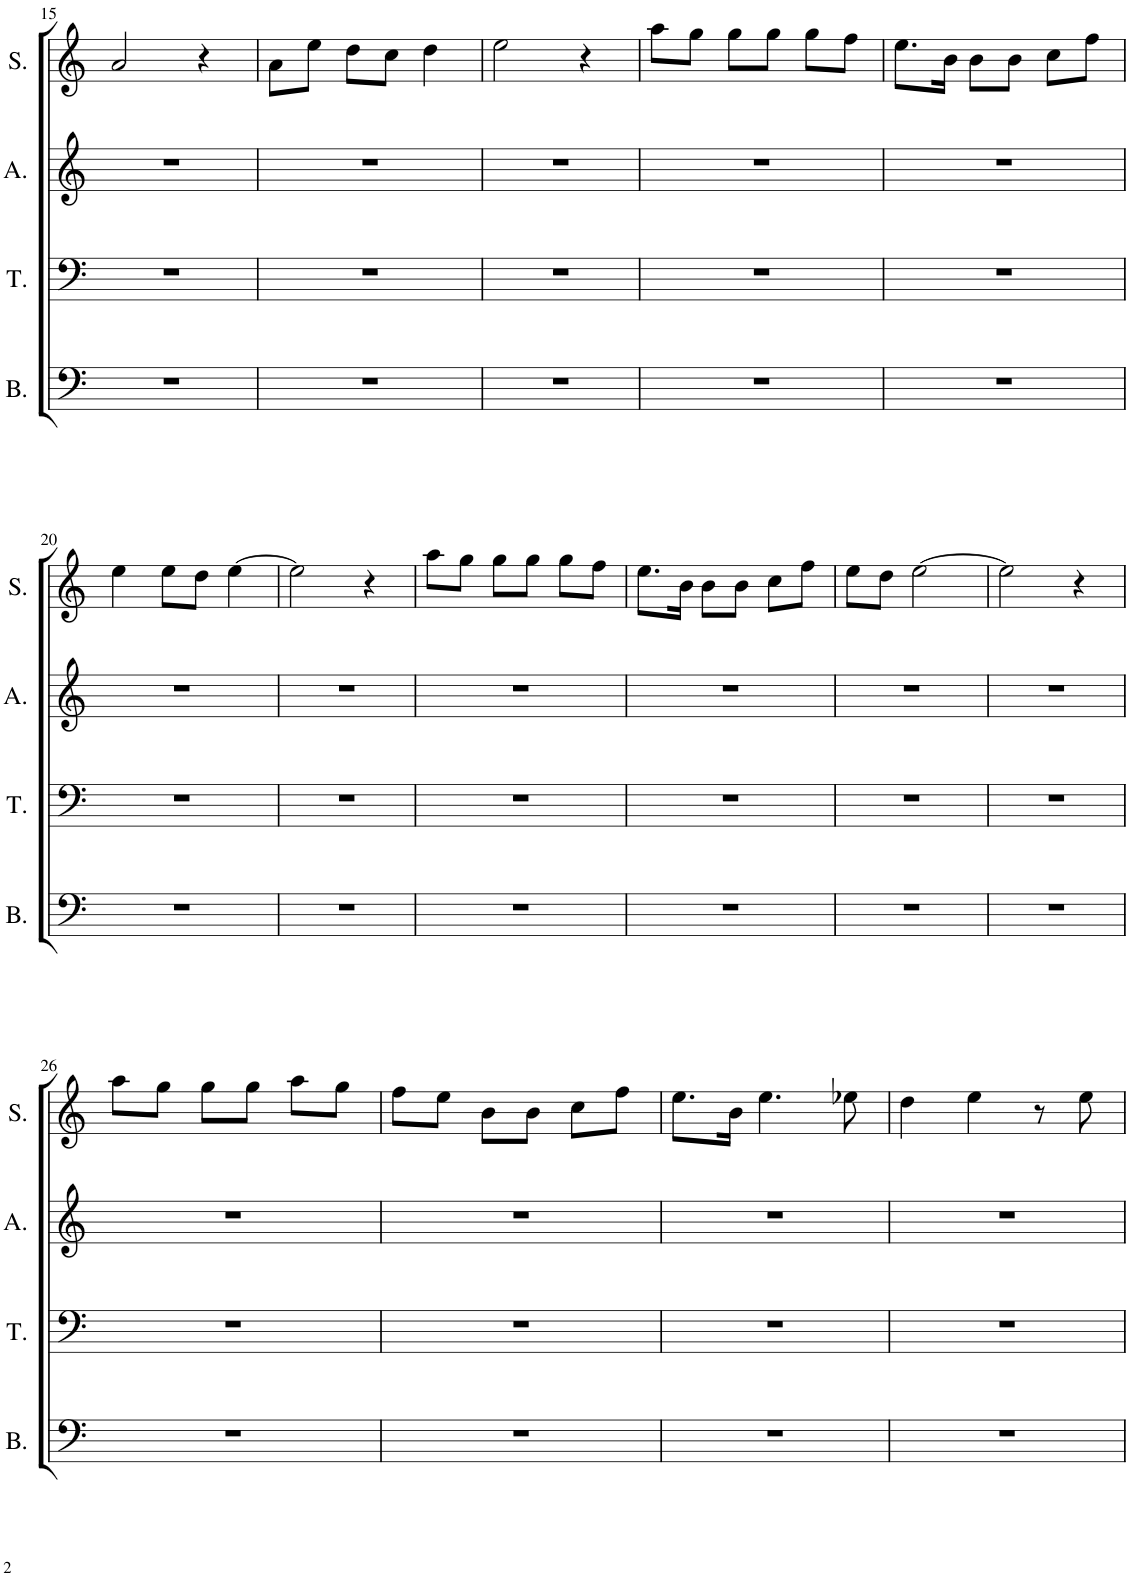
**kern	**kern	**kern	**kern
*part4	*part3	*part2	*part1
*staff4	*staff3	*staff2	*staff1
*I"Bass	*I"Tenor	*I"Alto	*I"Soprano
*I'B.	*I'T.	*I'A.	*I'S.
!!LO:PB:g=z
*clefF4	*clefF4	*clefG2	*clefG2
*k[]	*k[]	*k[]	*k[]
*M3/4	*M3/4	*M3/4	*M3/4
=15	=15	=15	=15
2.r	2.r	2.r	2a/
.	.	.	4r
=16	=16	=16	=16
2.r	2.r	2.r	8a\L
.	.	.	8ee\J
.	.	.	8dd\L
.	.	.	8cc\J
.	.	.	4dd\
=17	=17	=17	=17
2.r	2.r	2.r	2ee\
.	.	.	4r
=18	=18	=18	=18
2.r	2.r	2.r	8aa\L
.	.	.	8gg\J
.	.	.	8gg\L
.	.	.	8gg\J
.	.	.	8gg\L
.	.	.	8ff\J
=19	=19	=19	=19
2.r	2.r	2.r	8.ee\L
.	.	.	16b\Jk
.	.	.	8b\L
.	.	.	8b\J
.	.	.	8cc\L
.	.	.	8ff\J
!!LO:LB:g=z
=20	=20	=20	=20
2.r	2.r	2.r	4ee\
.	.	.	8ee\L
.	.	.	8dd\J
.	.	.	[4ee\
=21	=21	=21	=21
2.r	2.r	2.r	2ee\]
.	.	.	4r
=22	=22	=22	=22
2.r	2.r	2.r	8aa\L
.	.	.	8gg\J
.	.	.	8gg\L
.	.	.	8gg\J
.	.	.	8gg\L
.	.	.	8ff\J
=23	=23	=23	=23
2.r	2.r	2.r	8.ee\L
.	.	.	16b\Jk
.	.	.	8b\L
.	.	.	8b\J
.	.	.	8cc\L
.	.	.	8ff\J
=24	=24	=24	=24
2.r	2.r	2.r	8ee\L
.	.	.	8dd\J
.	.	.	[2ee\
=25	=25	=25	=25
2.r	2.r	2.r	2ee\]
.	.	.	4r
!!LO:LB:g=z
=26	=26	=26	=26
2.r	2.r	2.r	8aa\L
.	.	.	8gg\J
.	.	.	8gg\L
.	.	.	8gg\J
.	.	.	8aa\L
.	.	.	8gg\J
=27	=27	=27	=27
2.r	2.r	2.r	8ff\L
.	.	.	8ee\J
.	.	.	8b\L
.	.	.	8b\J
.	.	.	8cc\L
.	.	.	8ff\J
=28	=28	=28	=28
2.r	2.r	2.r	8.ee\L
.	.	.	16b\Jk
.	.	.	4.ee\
.	.	.	8ee-X\
=29	=29	=29	=29
2.r	2.r	2.r	4dd\
.	.	.	4ee\
.	.	.	8r
.	.	.	8ee\
=	=	=	=
*-	*-	*-	*-
